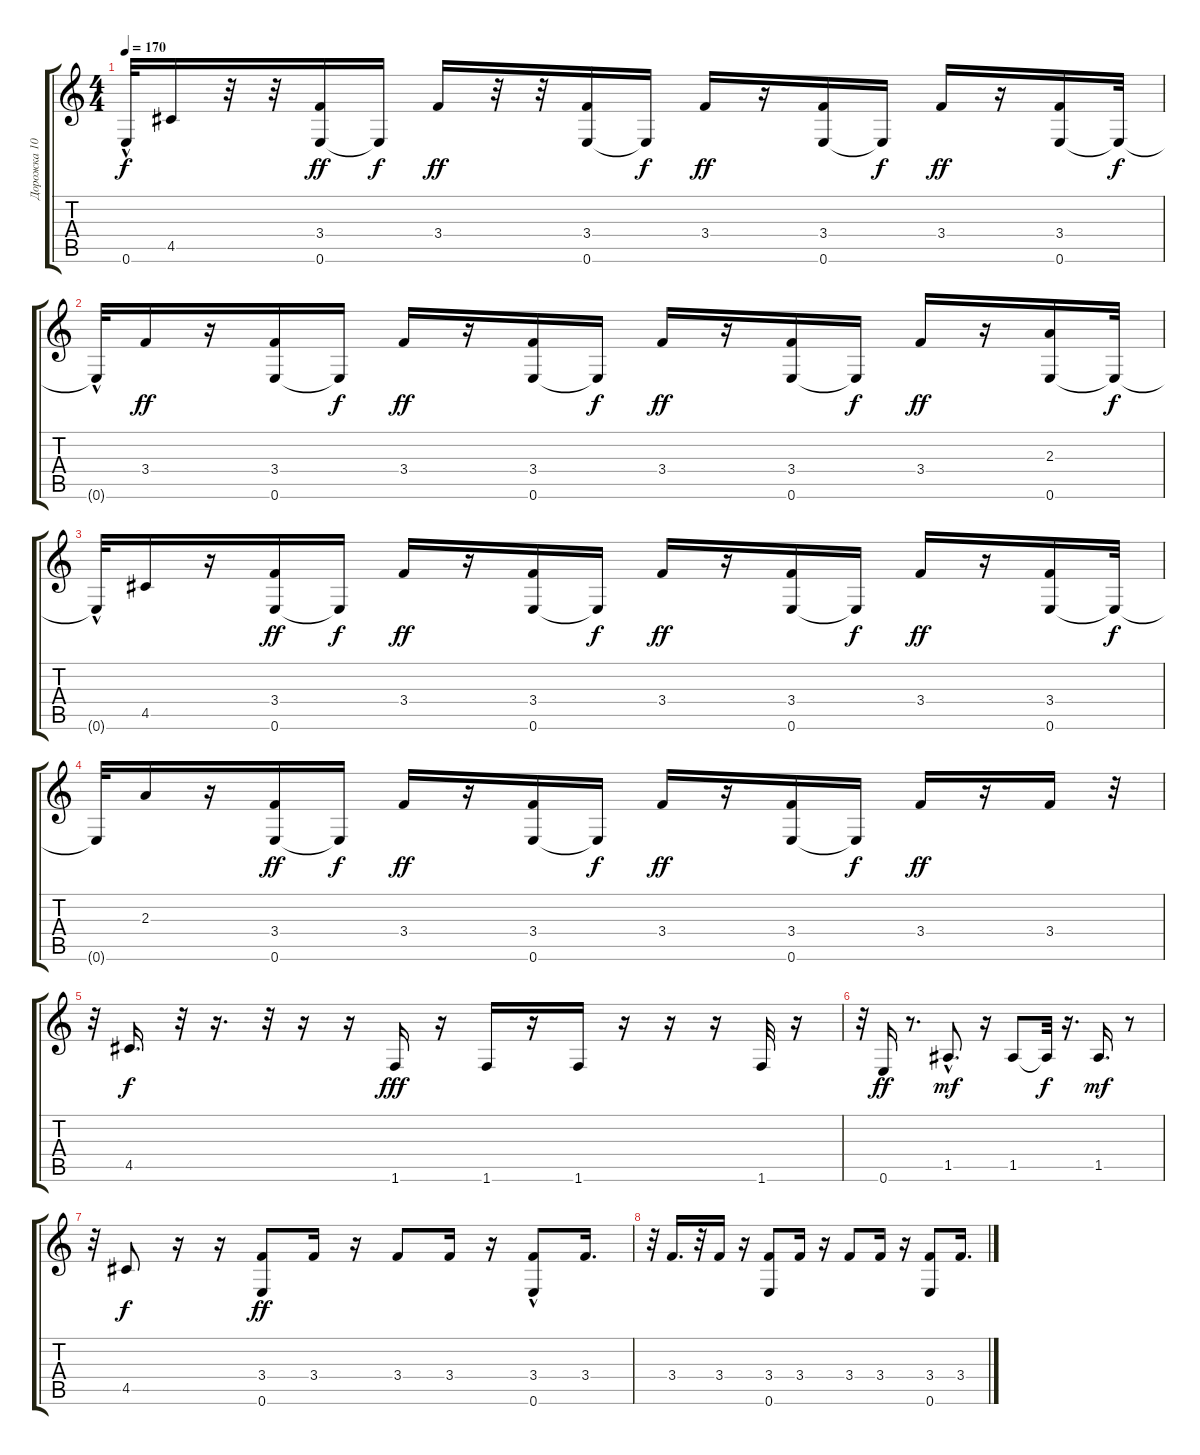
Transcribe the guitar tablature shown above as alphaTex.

\track ("Дорожка 10" "Дорожка 10") {instrument acousticguitarnylon}
\staff {score tabs}
\tuning (E4 B3 G3 D3 A2 E2) {hide}
\ts (4 4)
\tempo 170
\clef g2
\ks c
0.6{hac t}.32{dy f} 4.5.16 r.32 r.32 (3.4 0.6).16{dy ff} 0.6{t}.16{dy f} 3.4.16{dy ff} r.32 r.32 (3.4 0.6).16 0.6{t}.16{dy f} 3.4.16{dy ff} r.16 (3.4 0.6).16 0.6{t}.16{dy f} 3.4.16{dy ff} r.16 (3.4 0.6).16 0.6{t}.32{dy f} |
0.6{hac t}.32 3.4.16{dy ff} r.16 (3.4 0.6).16 0.6{t}.16{dy f} 3.4.16{dy ff} r.16 (3.4 0.6).16 0.6{t}.16{dy f} 3.4.16{dy ff} r.16 (3.4 0.6).16 0.6{t}.16{dy f} 3.4.16{dy ff} r.16 (2.3 0.6).16 0.6{t}.32{dy f} |
0.6{hac t}.32 4.5.16 r.16 (3.4 0.6).16{dy ff} 0.6{t}.16{dy f} 3.4.16{dy ff} r.16 (3.4 0.6).16 0.6{t}.16{dy f} 3.4.16{dy ff} r.16 (3.4 0.6).16 0.6{t}.16{dy f} 3.4.16{dy ff} r.16 (3.4 0.6).16 0.6{t}.32{dy f} |
0.6{t}.32 2.3.16 r.16 (3.4 0.6).16{dy ff} 0.6{t}.16{dy f} 3.4.16{dy ff} r.16 (3.4 0.6).16 0.6{t}.16{dy f} 3.4.16{dy ff} r.16 (3.4 0.6).16 0.6{t}.16{dy f} 3.4.16{dy ff} r.16 3.4.16 r.32 |
r.32 4.5.16{d dy f} r.32 r.16{d} r.32 r.16 r.16 1.6.16{dy fff} r.16 1.6.16 r.16 1.6.16 r.16 r.16 r.16 1.6.32 r.16 |
r.32 0.6.16{dy ff} r.8{d} 1.5{hac}.8{d dy mf} r.16 1.5.8 1.5{t}.32{dy f} r.16{d} 1.5.16{d dy mf} r.8 |
r.32 4.5.8{dy f} r.16 r.16 (3.4 0.6).8{dy ff} 3.4.16 r.16 3.4.8 3.4.16 r.16 (3.4 0.6{hac}).8 3.4.16{d} |
r.32 3.4.16{d} r.32 3.4.16 r.16 (3.4 0.6).8 3.4.16 r.16 3.4.8 3.4.16 r.16 (3.4 0.6).8 3.4.16{d}
